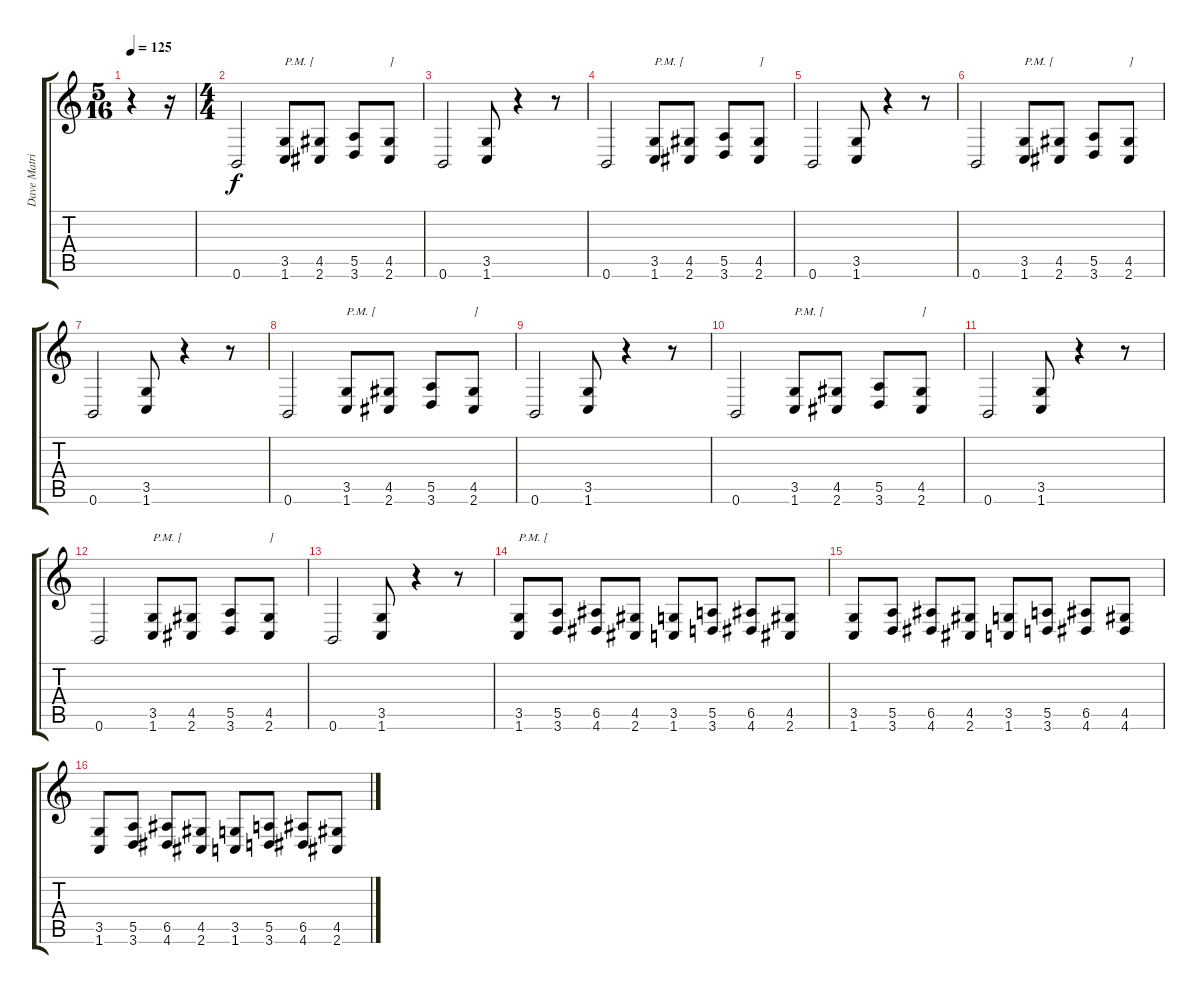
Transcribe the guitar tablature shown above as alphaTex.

\track ("Dave Matrise" "Dave Matri") {instrument distortionguitar}
\staff {score tabs}
\tuning (B3 Gb3 D3 A2 E2 B1) {hide}
\ts (5 16)
\tempo 125
\clef g2
\ks c
r.4{dy f instrument distortionguitar} r.16 |
\ts (4 4)
0.6.2 (3.5 1.6).8{txt "P.M. ["} (4.5 2.6).8 (5.5 3.6).8 (4.5 2.6).8{txt "]"} |
0.6.2 (3.5 1.6).8 r.4 r.8 |
0.6.2 (3.5 1.6).8{txt "P.M. ["} (4.5 2.6).8 (5.5 3.6).8 (4.5 2.6).8{txt "]"} |
0.6.2 (3.5 1.6).8 r.4 r.8 |
0.6.2 (3.5 1.6).8{txt "P.M. ["} (4.5 2.6).8 (5.5 3.6).8 (4.5 2.6).8{txt "]"} |
0.6.2 (3.5 1.6).8 r.4 r.8 |
0.6.2 (3.5 1.6).8{txt "P.M. ["} (4.5 2.6).8 (5.5 3.6).8 (4.5 2.6).8{txt "]"} |
0.6.2 (3.5 1.6).8 r.4 r.8 |
0.6.2 (3.5 1.6).8{txt "P.M. ["} (4.5 2.6).8 (5.5 3.6).8 (4.5 2.6).8{txt "]"} |
0.6.2 (3.5 1.6).8 r.4 r.8 |
0.6.2 (3.5 1.6).8{txt "P.M. ["} (4.5 2.6).8 (5.5 3.6).8 (4.5 2.6).8{txt "]"} |
0.6.2 (3.5 1.6).8 r.4 r.8 |
(3.5 1.6).8{txt "P.M. ["} (5.5 3.6).8 (6.5 4.6).8 (4.5 2.6).8 (3.5 1.6).8 (5.5 3.6).8 (6.5 4.6).8 (4.5 2.6).8 |
(3.5 1.6).8 (5.5 3.6).8 (6.5 4.6).8 (4.5 2.6).8 (3.5 1.6).8 (5.5 3.6).8 (6.5 4.6).8 (4.5 4.6).8 |
(3.5 1.6).8 (5.5 3.6).8 (6.5 4.6).8 (4.5 2.6).8 (3.5 1.6).8 (5.5 3.6).8 (6.5 4.6).8 (4.5 2.6).8
